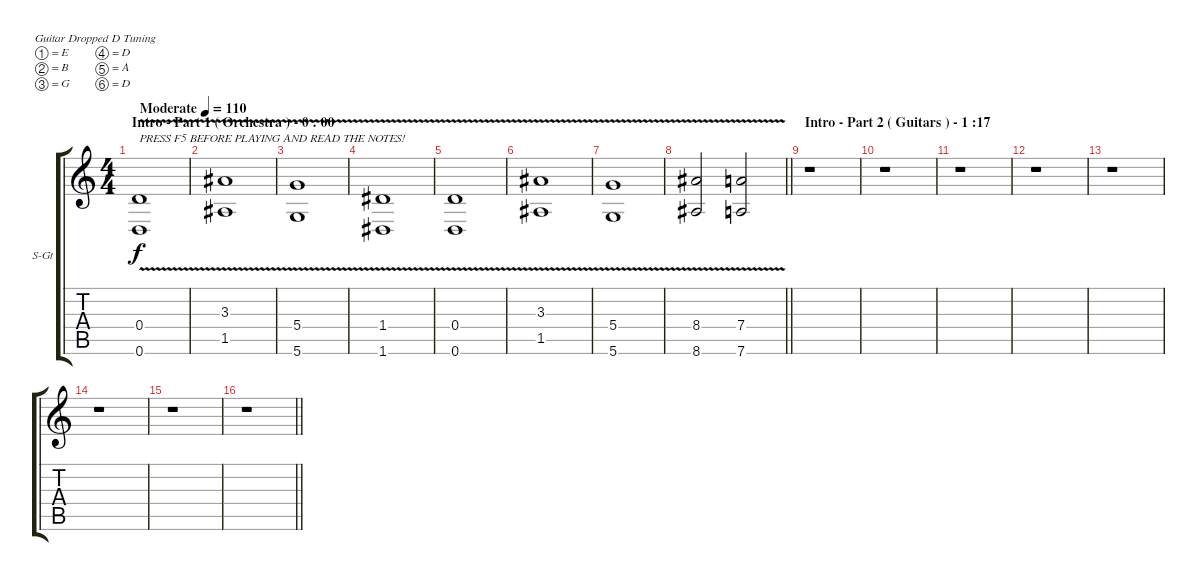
\bracketExtendMode groupsimilarinstruments
\firstSystemTrackNameOrientation horizontal
\otherSystemsTrackNameOrientation horizontal
\track ("- Orchestra String 1" "S-Gt") {instrument stringensemble1}
\staff {score tabs}
\tuning (E4 B3 G3 D3 A2 D2)
\displaytranspose 12
\ts (4 4)
\beaming (8 2 2 2 2)
\section ("" "Intro - Part 1 ( Orchestra ) - 0 : 00")
\tempo (110 "Moderate")
\clef g2
\ks c
(0.4{v} 0.6{v}).1{txt "PRESS F5 BEFORE PLAYING AND READ THE NOTES!" dy f instrument stringensemble1} |
(3.3{v} 1.5{v}).1 |
(5.4{v} 5.6{v}).1 |
(1.4{v} 1.6{v}).1 |
(0.4{v} 0.6{v}).1 |
(3.3{v} 1.5{v}).1 |
(5.4{v} 5.6{v}).1 |
\barLineRight lightlight
(8.4{v} 8.6{v}).2 (7.4{v} 7.6{v}).2 |
\section ("" "Intro - Part 2 ( Guitars ) - 1 :17")
r.1 |
r.1 |
r.1 |
r.1 |
r.1 |
r.1 |
r.1 |
\barLineRight lightlight
r.1
